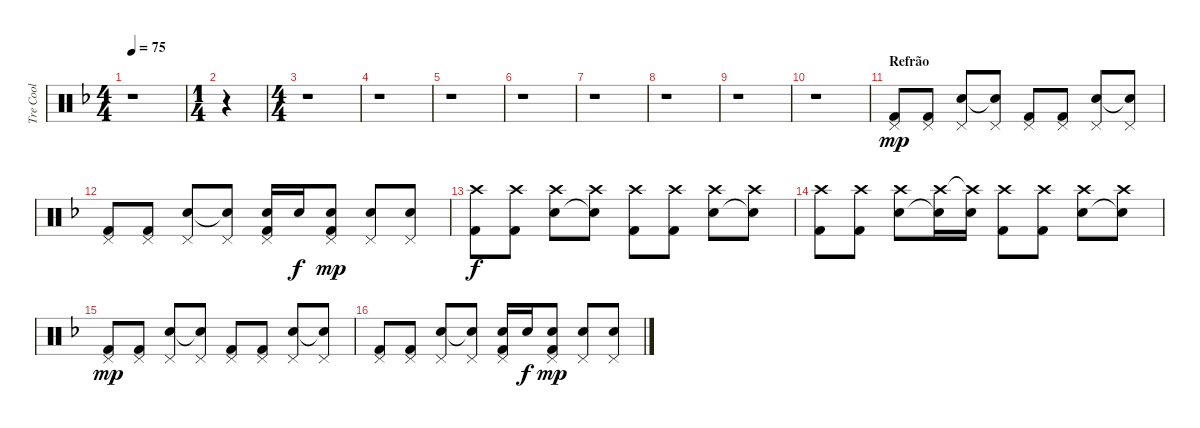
\track ("Tre Cool" "Tre Cool") {instrument percussion}
\staff {score}
\articulation defaults
\ts (4 4)
\tempo 75
\clef neutral
\ks f
r.1{dy ff} |
\ts (1 4)
r.4 |
\ts (4 4)
r.1 |
r.1 |
r.1 |
r.1 |
r.1 |
r.1 |
r.1 |
r.1 |
\section ("" "Refrão")
("Pedal Hi-Hat (hit)" "Kick (hit) 2").8{dy mp} ("Pedal Hi-Hat (hit)" "Kick (hit) 2").8 ("Pedal Hi-Hat (hit)" "Electric Snare (hit)").8 ("Pedal Hi-Hat (hit)" "Electric Snare (hit)"{t}).8 ("Pedal Hi-Hat (hit)" "Kick (hit) 2").8 ("Pedal Hi-Hat (hit)" "Kick (hit) 2").8 ("Pedal Hi-Hat (hit)" "Electric Snare (hit)").8 ("Pedal Hi-Hat (hit)" "Electric Snare (hit)"{t}).8 |
("Pedal Hi-Hat (hit)" "Kick (hit) 2").8 ("Pedal Hi-Hat (hit)" "Kick (hit) 2").8 ("Pedal Hi-Hat (hit)" "Electric Snare (hit)").8 ("Pedal Hi-Hat (hit)" "Electric Snare (hit)"{t}).8 ("Pedal Hi-Hat (hit)" "Electric Snare (hit)" "Kick (hit) 2").16 "Electric Snare (hit)".16{dy f} ("Pedal Hi-Hat (hit)" "Electric Snare (hit)" "Kick (hit) 2").8{dy mp} ("Pedal Hi-Hat (hit)" "Electric Snare (hit)").8 ("Pedal Hi-Hat (hit)" "Electric Snare (hit)").8 |
("Crash high (hit)" "Kick (hit) 2").8{dy f} ("Crash high (hit)" "Kick (hit) 2").8 ("Crash high (hit)" "Electric Snare (hit)").8 ("Crash high (hit)" "Electric Snare (hit)"{t}).8 ("Crash high (hit)" "Kick (hit) 2").8 ("Crash high (hit)" "Kick (hit) 2").8 ("Crash high (hit)" "Electric Snare (hit)").8 ("Crash high (hit)" "Electric Snare (hit)"{t}).8 |
("Crash high (hit)" "Kick (hit) 2").8 ("Crash high (hit)" "Kick (hit) 2").8 ("Crash high (hit)" "Electric Snare (hit)").8 ("Crash high (hit)" "Electric Snare (hit)"{t}).16 ("Crash high (hit)"{t} "Electric Snare (hit)").16 ("Crash high (hit)" "Kick (hit) 2").8 ("Crash high (hit)" "Kick (hit) 2").8 ("Crash high (hit)" "Electric Snare (hit)").8 ("Crash high (hit)" "Electric Snare (hit)"{t}).8 |
("Pedal Hi-Hat (hit)" "Kick (hit) 2").8{dy mp} ("Pedal Hi-Hat (hit)" "Kick (hit) 2").8 ("Pedal Hi-Hat (hit)" "Electric Snare (hit)").8 ("Pedal Hi-Hat (hit)" "Electric Snare (hit)"{t}).8 ("Pedal Hi-Hat (hit)" "Kick (hit) 2").8 ("Pedal Hi-Hat (hit)" "Kick (hit) 2").8 ("Pedal Hi-Hat (hit)" "Electric Snare (hit)").8 ("Pedal Hi-Hat (hit)" "Electric Snare (hit)"{t}).8 |
("Pedal Hi-Hat (hit)" "Kick (hit) 2").8 ("Pedal Hi-Hat (hit)" "Kick (hit) 2").8 ("Pedal Hi-Hat (hit)" "Electric Snare (hit)").8 ("Pedal Hi-Hat (hit)" "Electric Snare (hit)"{t}).8 ("Pedal Hi-Hat (hit)" "Electric Snare (hit)" "Kick (hit) 2").16 "Electric Snare (hit)".16{dy f} ("Pedal Hi-Hat (hit)" "Electric Snare (hit)" "Kick (hit) 2").8{dy mp} ("Pedal Hi-Hat (hit)" "Electric Snare (hit)").8 ("Pedal Hi-Hat (hit)" "Electric Snare (hit)").8
